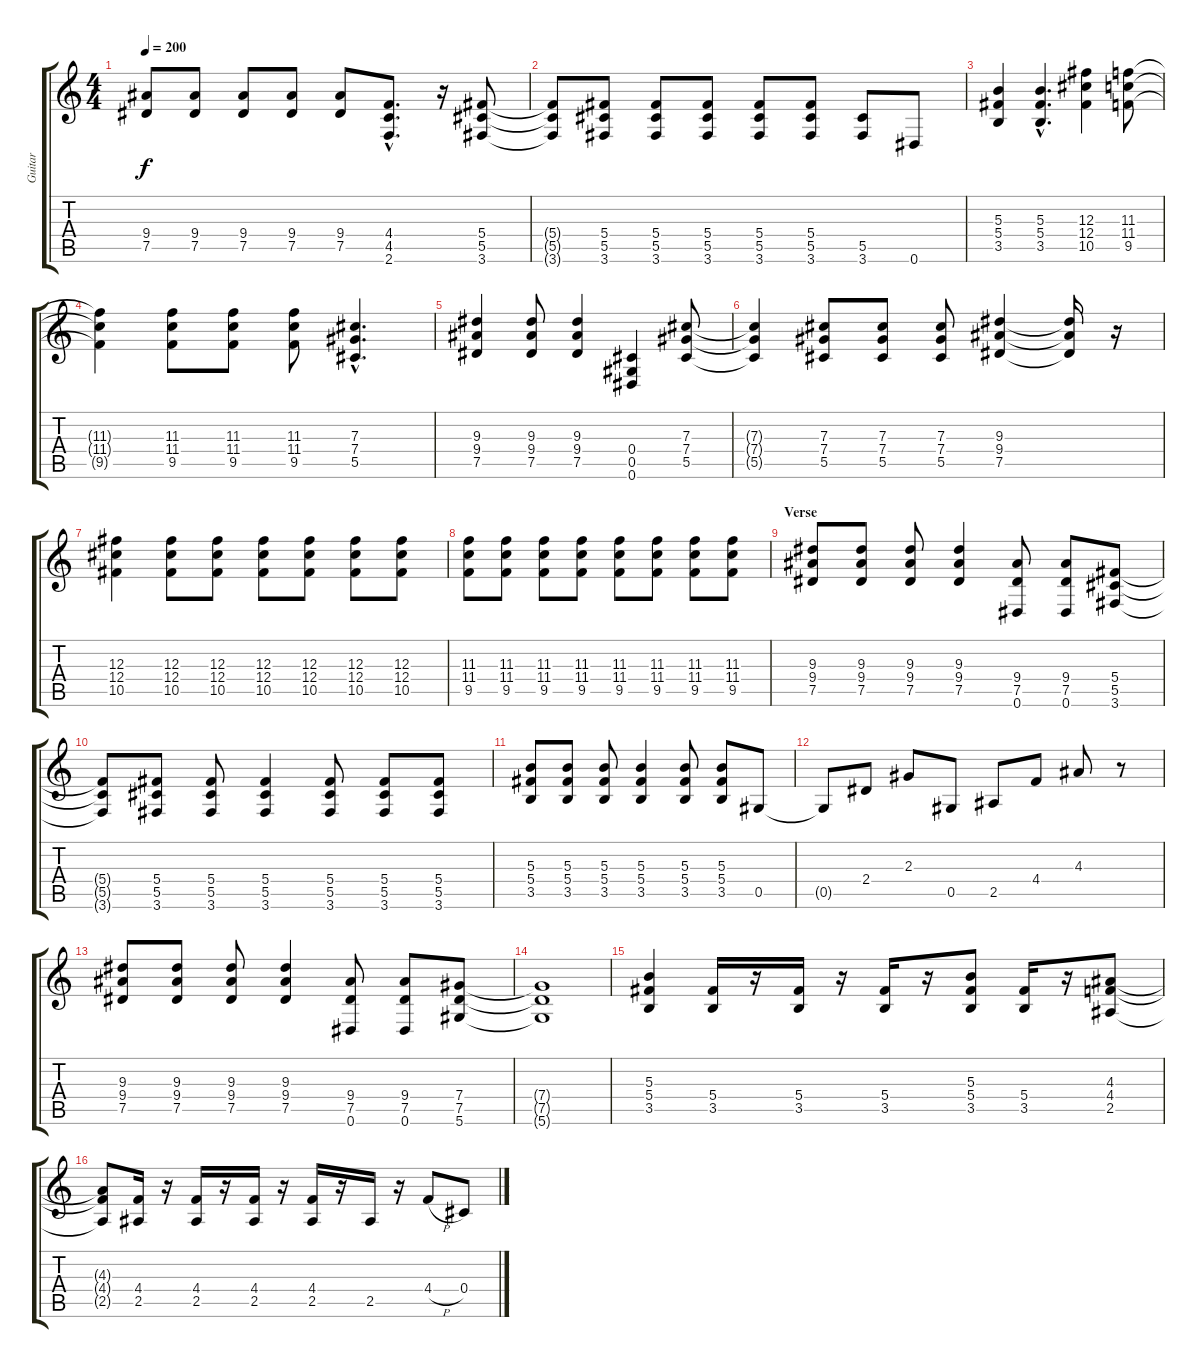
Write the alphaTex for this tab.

\track ("Guitar" "Guitar") {instrument distortionguitar}
\staff {score tabs}
\tuning (Eb4 Bb3 Gb3 Db3 Ab2 Eb2) {hide}
\ts (4 4)
\tempo 200
\clef g2
\ks c
(9.4 7.5).8{dy f} (9.4 7.5).8 (9.4 7.5).8 (9.4 7.5).8 (9.4 7.5).8 (4.4{hac} 4.5{hac} 2.6{hac}).8{d} r.16 (5.4 5.5 3.6).8 |
(5.4{t} 5.5{t} 3.6{t}).8 (5.4 5.5 3.6).8 (5.4 5.5 3.6).8 (5.4 5.5 3.6).8 (5.4 5.5 3.6).8 (5.4 5.5 3.6).8 (5.5 3.6).8 0.6.8 |
(5.3 5.4 3.5).4 (5.3{hac} 5.4{hac} 3.5{hac}).4{d} (12.3 12.4 10.5).4 (11.3 11.4 9.5).8 |
(11.3{t} 11.4{t} 9.5{t}).4 (11.3 11.4 9.5).8 (11.3 11.4 9.5).8 (11.3 11.4 9.5).8 (7.3{hac} 7.4{hac} 5.5{hac}).4{d} |
(9.3 9.4 7.5).4 (9.3 9.4 7.5).8 (9.3 9.4 7.5).4 (0.4 0.5 0.6).4 (7.3 7.4 5.5).8 |
(7.3{t} 7.4{t} 5.5{t}).4 (7.3 7.4 5.5).8 (7.3 7.4 5.5).8 (7.3 7.4 5.5).8 (9.3 9.4 7.5).4 (9.3{t} 9.4{t} 7.5{t}).16 r.16 |
(12.3 12.4 10.5).4 (12.3 12.4 10.5).8 (12.3 12.4 10.5).8 (12.3 12.4 10.5).8 (12.3 12.4 10.5).8 (12.3 12.4 10.5).8 (12.3 12.4 10.5).8 |
(11.3 11.4 9.5).8 (11.3 11.4 9.5).8 (11.3 11.4 9.5).8 (11.3 11.4 9.5).8 (11.3 11.4 9.5).8 (11.3 11.4 9.5).8 (11.3 11.4 9.5).8 (11.3 11.4 9.5).8 |
\section ("" "Verse")
(9.3 9.4 7.5).8 (9.3 9.4 7.5).8 (9.3 9.4 7.5).8 (9.3 9.4 7.5).4 (9.4 7.5 0.6).8 (9.4 7.5 0.6).8 (5.4 5.5 3.6).8 |
(5.4{t} 5.5{t} 3.6{t}).8 (5.4 5.5 3.6).8 (5.4 5.5 3.6).8 (5.4 5.5 3.6).4 (5.4 5.5 3.6).8 (5.4 5.5 3.6).8 (5.4 5.5 3.6).8 |
(5.3 5.4 3.5).8 (5.3 5.4 3.5).8 (5.3 5.4 3.5).8 (5.3 5.4 3.5).4 (5.3 5.4 3.5).8 (5.3 5.4 3.5).8 0.5.8 |
0.5{t}.8 2.4.8 2.3.8 0.5.8 2.5.8 4.4.8 4.3.8 r.8 |
(9.3 9.4 7.5).8 (9.3 9.4 7.5).8 (9.3 9.4 7.5).8 (9.3 9.4 7.5).4 (9.4 7.5 0.6).8 (9.4 7.5 0.6).8 (7.4 7.5 5.6).8 |
(7.4{t} 7.5{t} 5.6{t}).1 |
(5.3 5.4 3.5).4 (5.4 3.5).16 r.16 (5.4 3.5).16 r.16 (5.4 3.5).16 r.16 (5.3 5.4 3.5).8 (5.4 3.5).16 r.16 (4.3 4.4 2.5).8 |
(4.3{t} 4.4{t} 2.5{t}).8 (4.4 2.5).16 r.16 (4.4 2.5).16 r.16 (4.4 2.5).16 r.16 (4.4 2.5).16 r.16 2.5.16 r.16 4.4{h}.8 0.4.8
